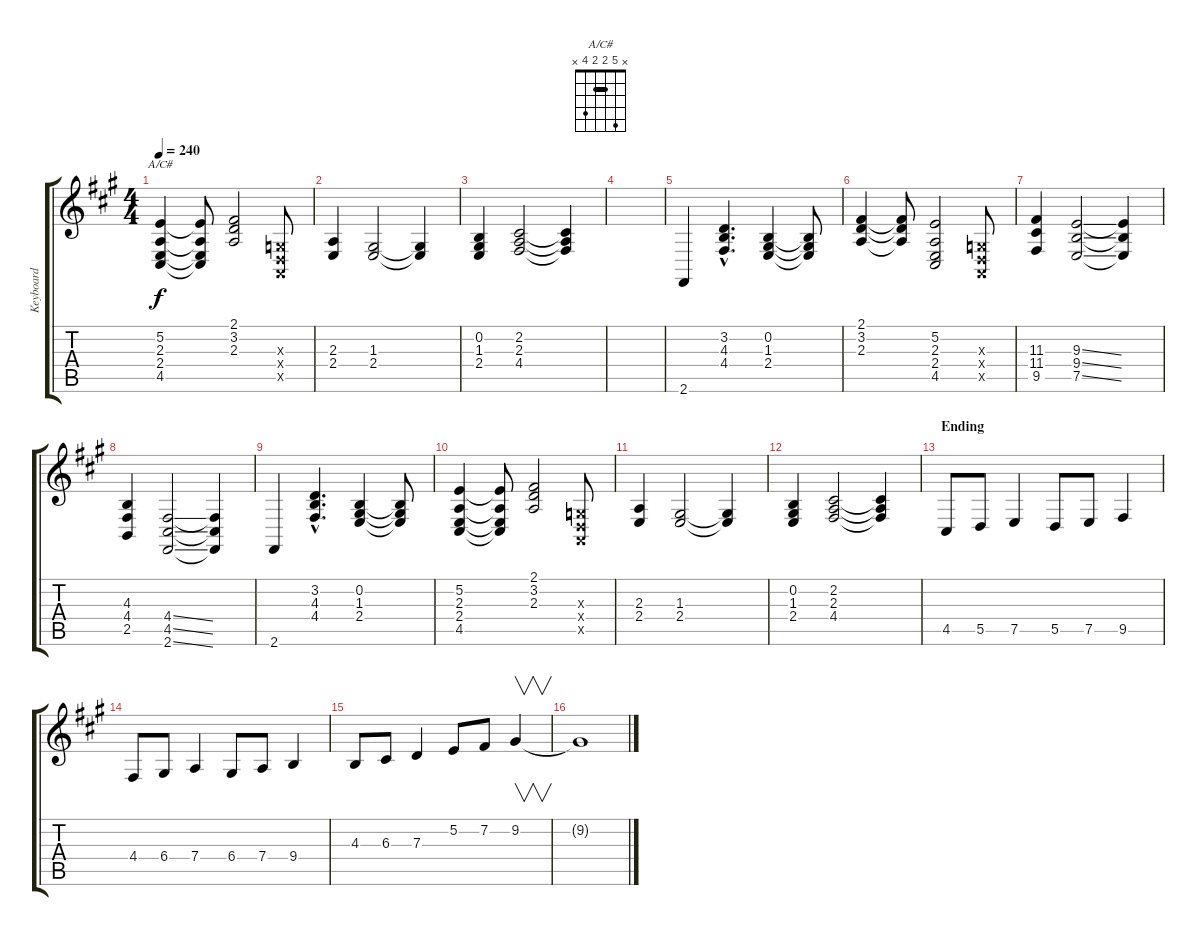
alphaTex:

\track ("Keyboard" "Keyboard") {instrument stringensemble1}
\staff {score tabs}
\tuning (E4 B3 G3 D3 A2 E2) {hide}
\chord ("A/C#" x 5 2 2 4 x) {barre 2}
\ts (4 4)
\tempo 240
\clef g2
\ks a
(5.2 2.3 2.4 4.5).4{ch "A/C#" dy f} (5.2{t} 2.3{t} 2.4{t} 4.5{t}).8 (2.1 3.2 2.3).2 (0.3{x} 0.4{x} 0.5{x}).8 |
(2.3 2.4).4 (1.3 2.4).2 (1.3{t} 2.4{t}).4 |
(0.2 1.3 2.4).4 (2.2 2.3 4.4).2 (2.2{t} 2.3{t} 4.4{t}).4 |
|
2.6.4 (3.2{hac} 4.3{hac} 4.4{hac}).4{d} (0.2 1.3 2.4).4 (0.2{t} 1.3{t} 2.4{t}).8 |
(2.1 3.2 2.3).4 (2.1{t} 3.2{t} 2.3{t}).8 (5.2 2.3 2.4 4.5).2 (0.3{x} 0.4{x} 0.5{x}).8 |
(11.3 11.4 9.5).4 (9.3{ss} 9.4{ss} 7.5{ss}).2 (9.3{t} 9.4{t} 7.5{t}).4 |
(4.3 4.4 2.5).4 (4.4{ss} 4.5{ss} 2.6{ss}).2 (4.4{t} 4.5{t} 2.6{t}).4 |
2.6.4 (3.2{hac} 4.3{hac} 4.4{hac}).4{d} (0.2 1.3 2.4).4 (0.2{t} 1.3{t} 2.4{t}).8 |
(5.2 2.3 2.4 4.5).4 (5.2{t} 2.3{t} 2.4{t} 4.5{t}).8 (2.1 3.2 2.3).2 (0.3{x} 0.4{x} 0.5{x}).8 |
(2.3 2.4).4 (1.3 2.4).2 (1.3{t} 2.4{t}).4 |
(0.2 1.3 2.4).4 (2.2 2.3 4.4).2 (2.2{t} 2.3{t} 4.4{t}).4 |
\section ("" "Ending")
4.5.8 5.5.8 7.5.4 5.5.8 7.5.8 9.5.4 |
4.4.8 6.4.8 7.4.4 6.4.8 7.4.8 9.4.4 |
4.3.8 6.3.8 7.3.4 5.2.8 7.2.8 9.2.4{v} |
9.2{t}.1
